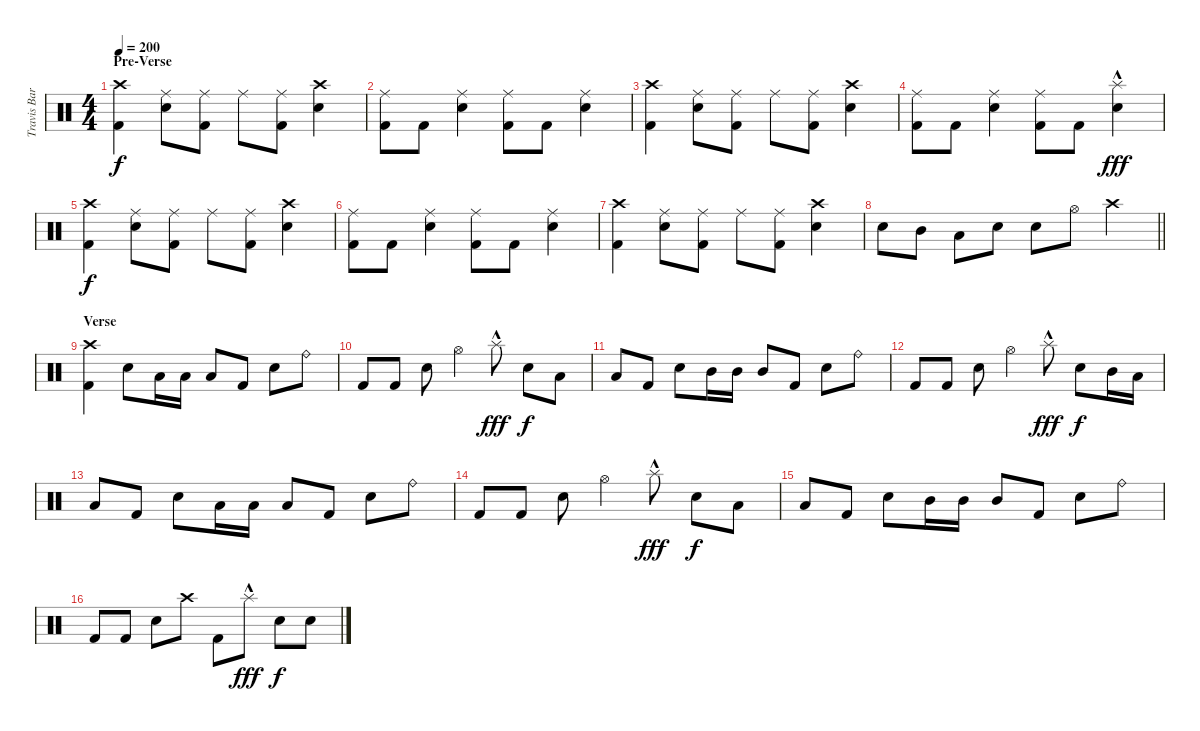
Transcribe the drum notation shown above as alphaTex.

\track ("Travis Barker (drums)" "Travis Bar") {instrument percussion}
\staff {score}
\articulation defaults
\ts (4 4)
\section ("" "Pre-Verse")
\tempo 200
\clef neutral
\ks c
("Crash high (hit)" "Kick (hit) 2").4{dy f} ("Electric Snare (hit)" "Ride (middle)").8 ("Kick (hit) 2" "Ride (middle)").8 "Ride (middle)".8 ("Kick (hit) 2" "Ride (middle)").8 ("Electric Snare (hit)" "Crash high (hit)").4 |
("Ride (middle)" "Kick (hit) 2").8 "Kick (hit) 2".8 ("Ride (middle)" "Electric Snare (hit)").4 ("Ride (middle)" "Kick (hit) 2").8 "Kick (hit) 2".8 ("Ride (middle)" "Electric Snare (hit)").4 |
("Crash high (hit)" "Kick (hit) 2").4 ("Electric Snare (hit)" "Ride (middle)").8 ("Kick (hit) 2" "Ride (middle)").8 "Ride (middle)".8 ("Kick (hit) 2" "Ride (middle)").8 ("Electric Snare (hit)" "Crash high (hit)").4 |
("Ride (middle)" "Kick (hit) 2").8 "Kick (hit) 2".8 ("Ride (middle)" "Electric Snare (hit)").4 ("Ride (middle)" "Kick (hit) 2").8 "Kick (hit) 2".8 ("Splash (hit)"{hac} "Electric Snare (hit)").4{dy fff} |
("Crash high (hit)" "Kick (hit) 2").4{dy f} ("Electric Snare (hit)" "Ride (middle)").8 ("Kick (hit) 2" "Ride (middle)").8 "Ride (middle)".8 ("Kick (hit) 2" "Ride (middle)").8 ("Electric Snare (hit)" "Crash high (hit)").4 |
("Ride (middle)" "Kick (hit) 2").8 "Kick (hit) 2".8 ("Ride (middle)" "Electric Snare (hit)").4 ("Ride (middle)" "Kick (hit) 2").8 "Kick (hit) 2".8 ("Ride (middle)" "Electric Snare (hit)").4 |
("Crash high (hit)" "Kick (hit) 2").4 ("Ride (middle)" "Electric Snare (hit)").8 ("Ride (middle)" "Kick (hit) 2").8 "Ride (middle)".8 ("Ride (middle)" "Kick (hit) 2").8 ("Crash high (hit)" "Electric Snare (hit)").4 |
\barLineRight lightlight "Electric Snare (hit)".8 "Mid Tom (hit)".8 "Low Tom (hit)".8 "Electric Snare (hit)".8 "Electric Snare (hit)".8 "Hi-Hat (open)".8 "Crash high (hit)".4
|
\section ("" "Verse")
("Crash high (hit)" "Kick (hit) 2").4 "Electric Snare (hit)".8 "Low Tom (hit)".16 "Low Tom (hit)".16 "Low Tom (hit)".8 "Kick (hit) 2".8 "Electric Snare (hit)".8 "Ride (bell)".8 |
"Kick (hit) 2".8 "Kick (hit) 2".8 "Electric Snare (hit)".8 "Hi-Hat (open)".4 "Splash (hit)"{hac}.8{dy fff} "Electric Snare (hit)".8{dy f} "Low Tom (hit)".8 |
"Low Tom (hit)".8 "Kick (hit) 2".8 "Electric Snare (hit)".8 "Mid Tom (hit)".16 "Mid Tom (hit)".16 "Mid Tom (hit)".8 "Kick (hit) 2".8 "Electric Snare (hit)".8 "Ride (bell)".8 |
"Kick (hit) 2".8 "Kick (hit) 2".8 "Electric Snare (hit)".8 "Hi-Hat (open)".4 "Splash (hit)"{hac}.8{dy fff} "Electric Snare (hit)".8{dy f} "Mid Tom (hit)".16 "Low Tom (hit)".16 |
"Low Tom (hit)".8 "Kick (hit) 2".8 "Electric Snare (hit)".8 "Low Tom (hit)".16 "Low Tom (hit)".16 "Low Tom (hit)".8 "Kick (hit) 2".8 "Electric Snare (hit)".8 "Ride (bell)".8 |
"Kick (hit) 2".8 "Kick (hit) 2".8 "Electric Snare (hit)".8 "Hi-Hat (open)".4 "Splash (hit)"{hac}.8{dy fff} "Electric Snare (hit)".8{dy f} "Low Tom (hit)".8 |
"Low Tom (hit)".8 "Kick (hit) 2".8 "Electric Snare (hit)".8 "Mid Tom (hit)".16 "Mid Tom (hit)".16 "Mid Tom (hit)".8 "Kick (hit) 2".8 "Electric Snare (hit)".8 "Ride (bell)".8 |
"Kick (hit) 2".8 "Kick (hit) 2".8 "Electric Snare (hit)".8 "Crash high (hit)".8 "Kick (hit) 2".8 "Splash (hit)"{hac}.8{dy fff} "Electric Snare (hit)".8{dy f} "Electric Snare (hit)".8
